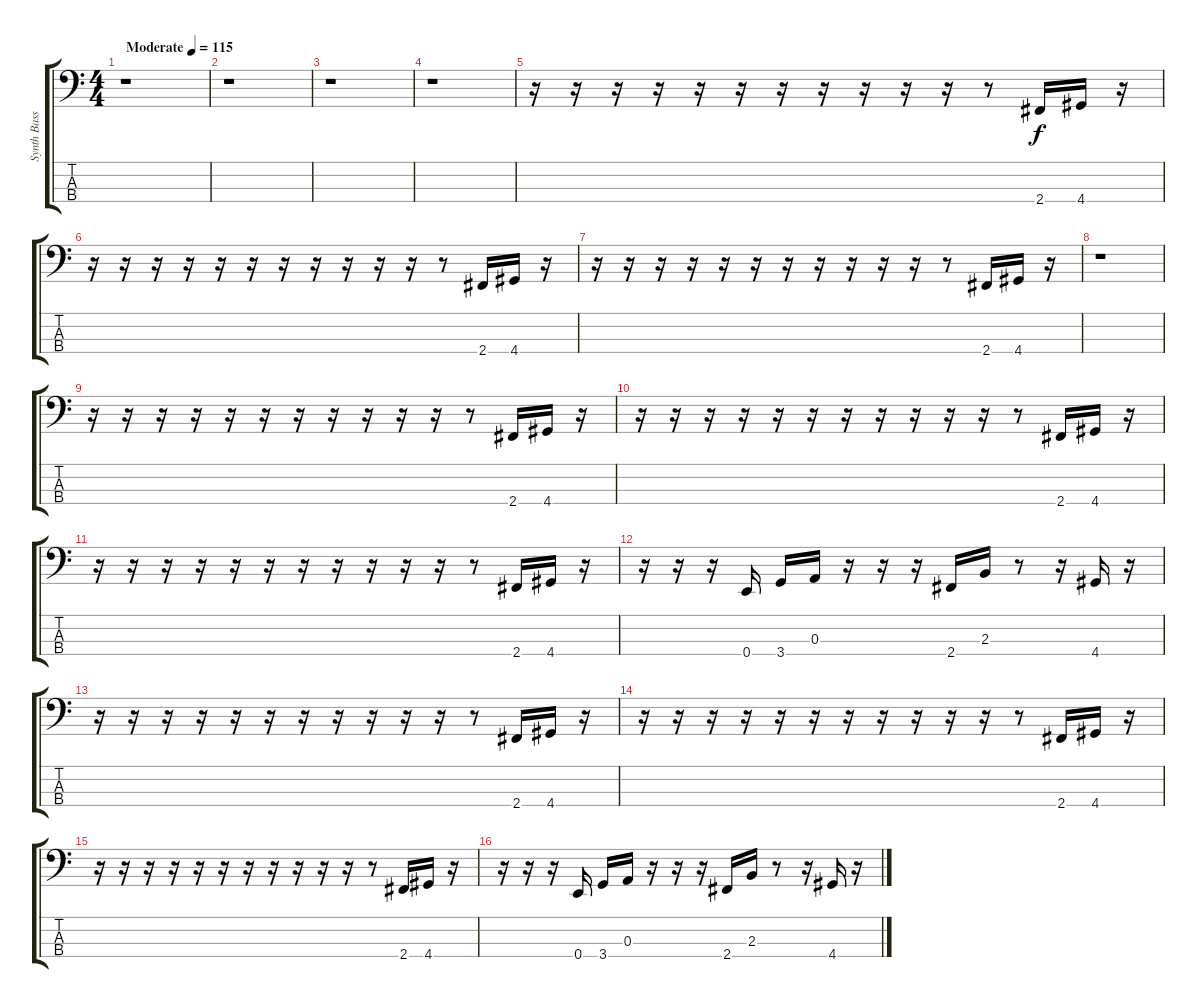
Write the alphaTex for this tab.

\track ("Synth Bass 2" "Synth Bass") {instrument synthbass2}
\staff {score tabs}
\tuning (G2 D2 A1 E1) {hide}
\ts (4 4)
\tempo (115 "Moderate")
\clef f4
\ks c
r.1{dy f instrument synthbass2} |
r.1 |
r.1 |
r.1 |
r.16 r.16 r.16 r.16 r.16 r.16 r.16 r.16 r.16 r.16 r.16 r.8 2.4.16 4.4.16 r.16 |
r.16 r.16 r.16 r.16 r.16 r.16 r.16 r.16 r.16 r.16 r.16 r.8 2.4.16 4.4.16 r.16 |
r.16 r.16 r.16 r.16 r.16 r.16 r.16 r.16 r.16 r.16 r.16 r.8 2.4.16 4.4.16 r.16 |
r.1 |
r.16 r.16 r.16 r.16 r.16 r.16 r.16 r.16 r.16 r.16 r.16 r.8 2.4.16 4.4.16 r.16 |
r.16 r.16 r.16 r.16 r.16 r.16 r.16 r.16 r.16 r.16 r.16 r.8 2.4.16 4.4.16 r.16 |
r.16 r.16 r.16 r.16 r.16 r.16 r.16 r.16 r.16 r.16 r.16 r.8 2.4.16 4.4.16 r.16 |
r.16 r.16 r.16 0.4.16 3.4.16 0.3.16 r.16 r.16 r.16 2.4.16 2.3.16 r.8 r.16 4.4.16 r.16 |
r.16 r.16 r.16 r.16 r.16 r.16 r.16 r.16 r.16 r.16 r.16 r.8 2.4.16 4.4.16 r.16 |
r.16 r.16 r.16 r.16 r.16 r.16 r.16 r.16 r.16 r.16 r.16 r.8 2.4.16 4.4.16 r.16 |
r.16 r.16 r.16 r.16 r.16 r.16 r.16 r.16 r.16 r.16 r.16 r.8 2.4.16 4.4.16 r.16 |
r.16 r.16 r.16 0.4.16 3.4.16 0.3.16 r.16 r.16 r.16 2.4.16 2.3.16 r.8 r.16 4.4.16 r.16
